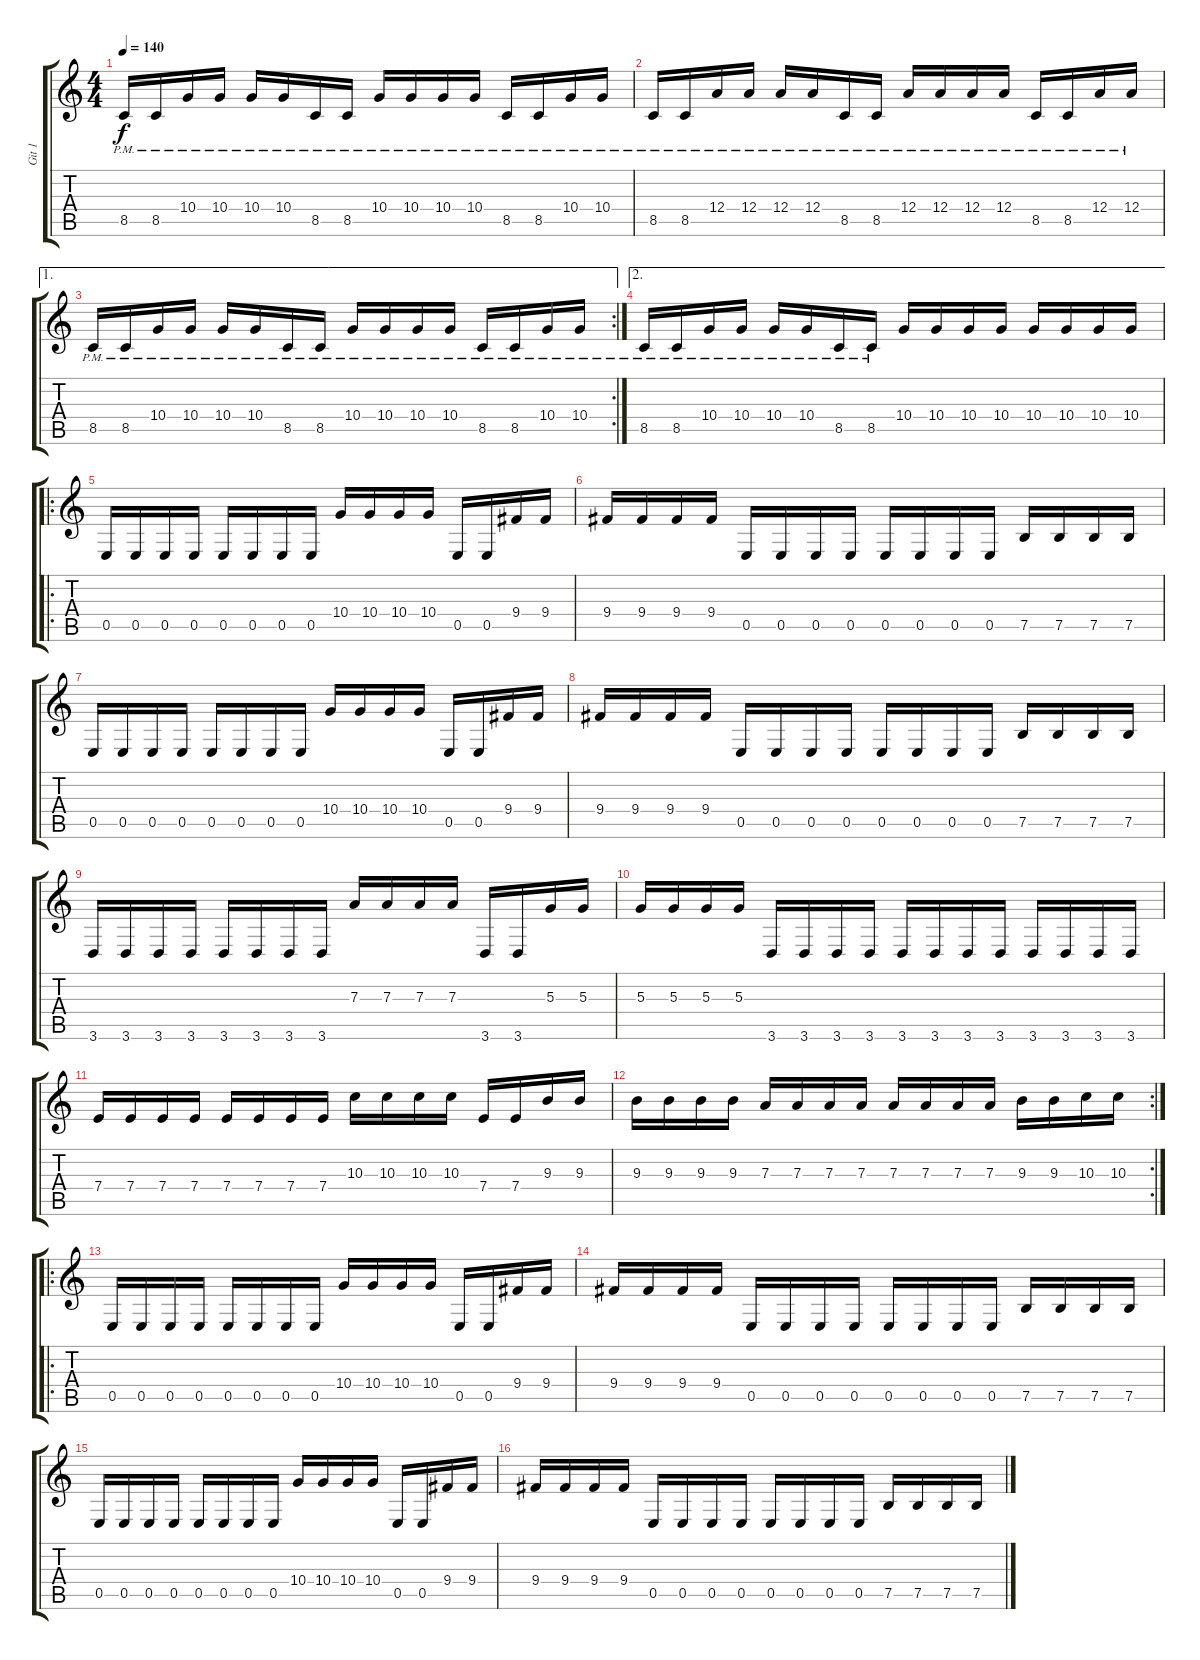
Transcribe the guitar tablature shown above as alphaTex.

\track ("Git 1" "Git 1") {instrument distortionguitar}
\staff {score tabs}
\tuning (B3 Gb3 D3 A2 E2 B1) {hide}
\ts (4 4)
\tempo 140
\clef g2
\ks c
8.5{pm}.16{dy f} 8.5{pm}.16 10.4{pm}.16 10.4{pm}.16 10.4{pm}.16 10.4{pm}.16 8.5{pm}.16 8.5{pm}.16 10.4{pm}.16 10.4{pm}.16 10.4{pm}.16 10.4{pm}.16 8.5{pm}.16 8.5{pm}.16 10.4{pm}.16 10.4{pm}.16 |
8.5{pm}.16 8.5{pm}.16 12.4{pm}.16 12.4{pm}.16 12.4{pm}.16 12.4{pm}.16 8.5{pm}.16 8.5{pm}.16 12.4{pm}.16 12.4{pm}.16 12.4{pm}.16 12.4{pm}.16 8.5{pm}.16 8.5{pm}.16 12.4{pm}.16 12.4{pm}.16 |
\ae 1
\rc 2
8.5{pm}.16 8.5{pm}.16 10.4{pm}.16 10.4{pm}.16 10.4{pm}.16 10.4{pm}.16 8.5{pm}.16 8.5{pm}.16 10.4{pm}.16 10.4{pm}.16 10.4{pm}.16 10.4{pm}.16 8.5{pm}.16 8.5{pm}.16 10.4{pm}.16 10.4{pm}.16 |
\ae 2
8.5{pm}.16 8.5{pm}.16 10.4{pm}.16 10.4{pm}.16 10.4{pm}.16 10.4{pm}.16 8.5{pm}.16 8.5{pm}.16 10.4.16 10.4.16 10.4.16 10.4.16 10.4.16 10.4.16 10.4.16 10.4.16 |
\ro
0.5.16 0.5.16 0.5.16 0.5.16 0.5.16 0.5.16 0.5.16 0.5.16 10.4.16 10.4.16 10.4.16 10.4.16 0.5.16 0.5.16 9.4.16 9.4.16 |
9.4.16 9.4.16 9.4.16 9.4.16 0.5.16 0.5.16 0.5.16 0.5.16 0.5.16 0.5.16 0.5.16 0.5.16 7.5.16 7.5.16 7.5.16 7.5.16 |
0.5.16 0.5.16 0.5.16 0.5.16 0.5.16 0.5.16 0.5.16 0.5.16 10.4.16 10.4.16 10.4.16 10.4.16 0.5.16 0.5.16 9.4.16 9.4.16 |
9.4.16 9.4.16 9.4.16 9.4.16 0.5.16 0.5.16 0.5.16 0.5.16 0.5.16 0.5.16 0.5.16 0.5.16 7.5.16 7.5.16 7.5.16 7.5.16 |
3.6.16 3.6.16 3.6.16 3.6.16 3.6.16 3.6.16 3.6.16 3.6.16 7.3.16 7.3.16 7.3.16 7.3.16 3.6.16 3.6.16 5.3.16 5.3.16 |
5.3.16 5.3.16 5.3.16 5.3.16 3.6.16 3.6.16 3.6.16 3.6.16 3.6.16 3.6.16 3.6.16 3.6.16 3.6.16 3.6.16 3.6.16 3.6.16 |
7.4.16 7.4.16 7.4.16 7.4.16 7.4.16 7.4.16 7.4.16 7.4.16 10.3.16 10.3.16 10.3.16 10.3.16 7.4.16 7.4.16 9.3.16 9.3.16 |
\rc 2
9.3.16 9.3.16 9.3.16 9.3.16 7.3.16 7.3.16 7.3.16 7.3.16 7.3.16 7.3.16 7.3.16 7.3.16 9.3.16 9.3.16 10.3.16 10.3.16 |
\ro
0.5.16 0.5.16 0.5.16 0.5.16 0.5.16 0.5.16 0.5.16 0.5.16 10.4.16 10.4.16 10.4.16 10.4.16 0.5.16 0.5.16 9.4.16 9.4.16 |
9.4.16 9.4.16 9.4.16 9.4.16 0.5.16 0.5.16 0.5.16 0.5.16 0.5.16 0.5.16 0.5.16 0.5.16 7.5.16 7.5.16 7.5.16 7.5.16 |
0.5.16 0.5.16 0.5.16 0.5.16 0.5.16 0.5.16 0.5.16 0.5.16 10.4.16 10.4.16 10.4.16 10.4.16 0.5.16 0.5.16 9.4.16 9.4.16 |
9.4.16 9.4.16 9.4.16 9.4.16 0.5.16 0.5.16 0.5.16 0.5.16 0.5.16 0.5.16 0.5.16 0.5.16 7.5.16 7.5.16 7.5.16 7.5.16
